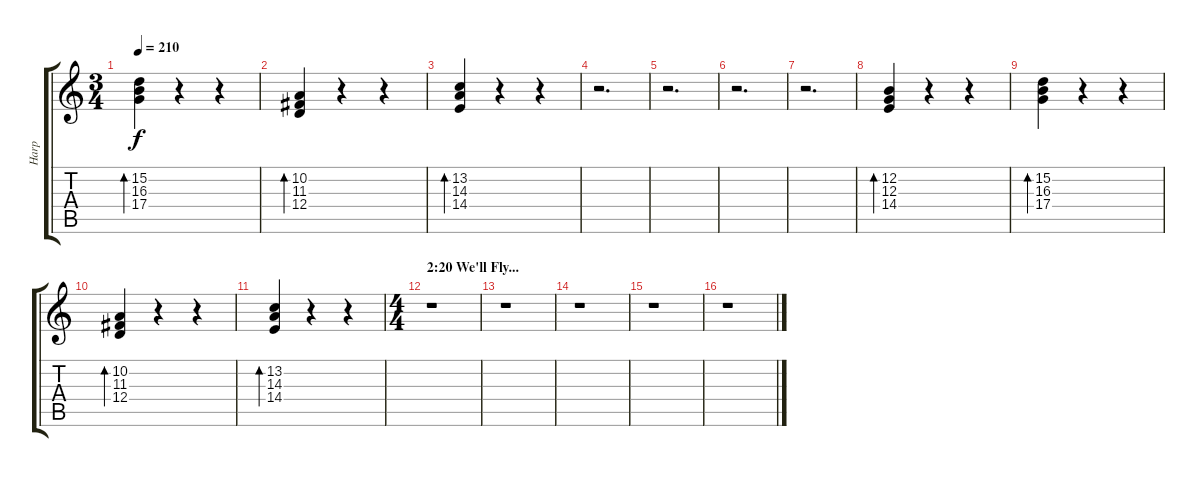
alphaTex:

\track ("Harp" "Harp") {instrument orchestralharp}
\staff {score tabs}
\tuning (E4 B3 G3 D3 A2 E2) {hide}
\ts (3 4)
\tempo 210
\clef g2
\ks c
(15.2 16.3 17.4).4{bd 240 dy f} r.4 r.4 |
(10.2 11.3 12.4).4{bd 240} r.4 r.4 |
(13.2 14.3 14.4).4{bd 240} r.4 r.4 |
r.2{d} |
r.2{d} |
r.2{d} |
r.2{d} |
(12.2 12.3 14.4).4{bd 240} r.4 r.4 |
(15.2 16.3 17.4).4{bd 240} r.4 r.4 |
(10.2 11.3 12.4).4{bd 240} r.4 r.4 |
(13.2 14.3 14.4).4{bd 240} r.4 r.4 |
\ts (4 4)
\section ("" "2:20 We'll Fly...")
r.1 |
r.1 |
r.1 |
r.1 |
r.1
